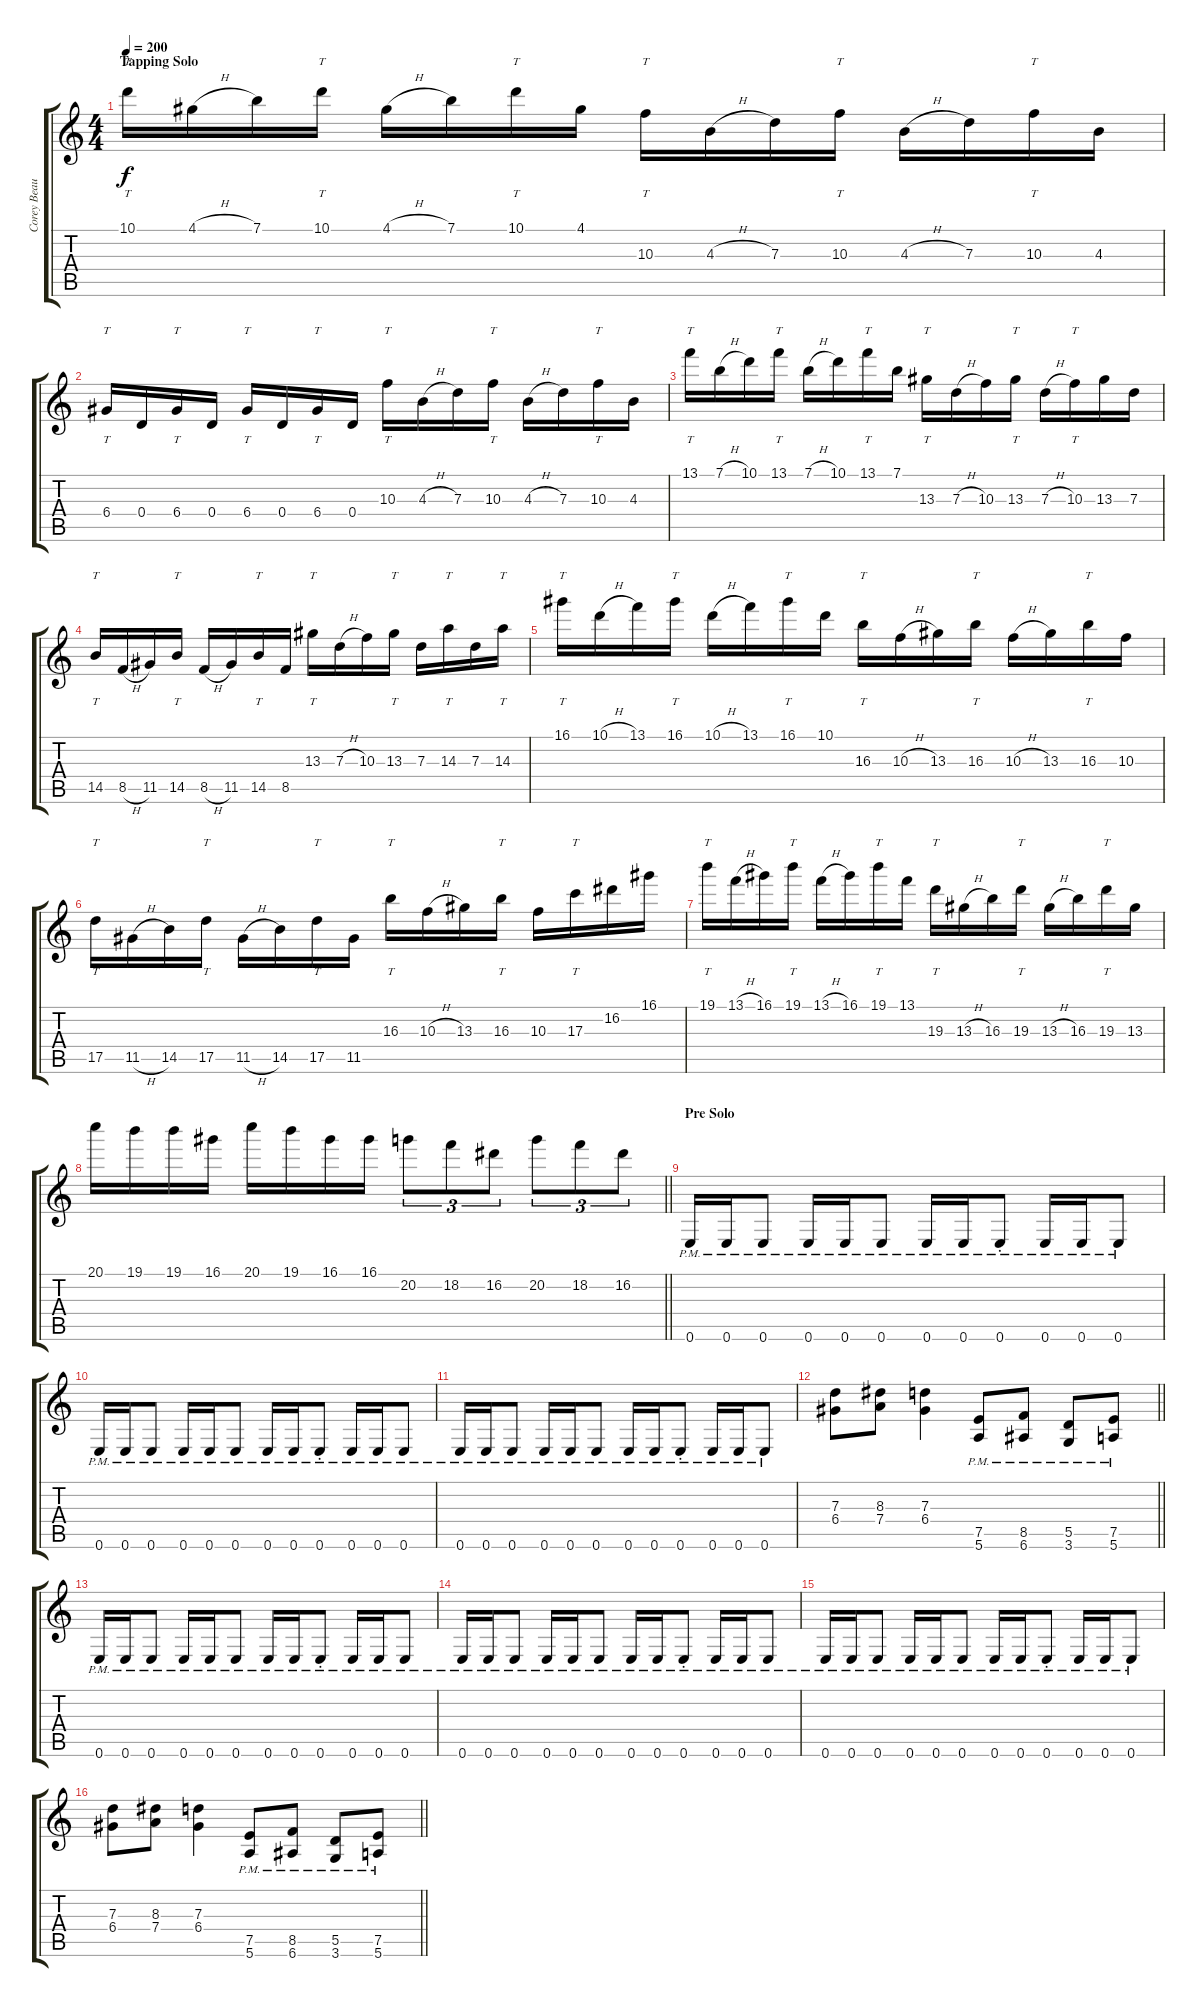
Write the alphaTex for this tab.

\track ("Corey Beaulieu" "Corey Beau") {instrument distortionguitar}
\staff {score tabs}
\tuning (E4 B3 G3 D3 A2 E2) {hide}
\ts (4 4)
\section ("" "Tapping Solo")
\tempo 200
\clef g2
\ks c
10.1.16{tt dy f volume 11} 4.1{h}.16 7.1.16 10.1.16{tt} 4.1{h}.16 7.1.16 10.1.16{tt} 4.1.16 10.3.16{tt} 4.3{h}.16 7.3.16 10.3.16{tt} 4.3{h}.16 7.3.16 10.3.16{tt} 4.3.16 |
6.4.16{tt} 0.4.16 6.4.16{tt} 0.4.16 6.4.16{tt} 0.4.16 6.4.16{tt} 0.4.16 10.3.16{tt} 4.3{h}.16 7.3.16 10.3.16{tt} 4.3{h}.16 7.3.16 10.3.16{tt} 4.3.16 |
13.1.16{tt} 7.1{h}.16 10.1.16 13.1.16{tt} 7.1{h}.16 10.1.16 13.1.16{tt} 7.1.16 13.3.16{tt} 7.3{h}.16 10.3.16 13.3.16{tt} 7.3{h}.16 10.3.16{tt} 13.3.16 7.3.16 |
14.5.16{tt} 8.5{h}.16 11.5.16 14.5.16{tt} 8.5{h}.16 11.5.16 14.5.16{tt} 8.5.16 13.3.16{tt} 7.3{h}.16 10.3.16 13.3.16{tt} 7.3.16 14.3.16{tt} 7.3.16 14.3.16{tt} |
16.1.16{tt} 10.1{h}.16 13.1.16 16.1.16{tt} 10.1{h}.16 13.1.16 16.1.16{tt} 10.1.16 16.3.16{tt} 10.3{h}.16 13.3.16 16.3.16{tt} 10.3{h}.16 13.3.16 16.3.16{tt} 10.3.16 |
17.5.16{tt} 11.5{h}.16 14.5.16 17.5.16{tt} 11.5{h}.16 14.5.16 17.5.16{tt} 11.5.16 16.3.16{tt} 10.3{h}.16 13.3.16 16.3.16{tt} 10.3.16 17.3.16{tt} 16.2.16 16.1.16 |
19.1.16{tt} 13.1{h}.16 16.1.16 19.1.16{tt} 13.1{h}.16 16.1.16 19.1.16{tt} 13.1.16 19.3.16{tt} 13.3{h}.16 16.3.16 19.3.16{tt} 13.3{h}.16 16.3.16 19.3.16{tt} 13.3.16 |
\barLineRight lightlight
20.1.16 19.1.16 19.1.16 16.1.16 20.1.16 19.1.16 16.1.16 16.1.16 20.2.8{tu (3 2)} 18.2.8{tu (3 2)} 16.2.8{tu (3 2)} 20.2.8{tu (3 2)} 18.2.8{tu (3 2)} 16.2.8{tu (3 2)} |
\section ("" "Pre Solo")
0.6{pm}.16 0.6{pm}.16 0.6{pm}.8 0.6{pm}.16 0.6{pm}.16 0.6{pm}.8 0.6{pm}.16 0.6{pm}.16 0.6{pm st}.8 0.6{pm}.16 0.6{pm}.16 0.6{pm}.8 |
0.6{pm}.16 0.6{pm}.16 0.6{pm}.8 0.6{pm}.16 0.6{pm}.16 0.6{pm}.8 0.6{pm}.16 0.6{pm}.16 0.6{pm st}.8 0.6{pm}.16 0.6{pm}.16 0.6{pm}.8 |
0.6{pm}.16 0.6{pm}.16 0.6{pm}.8 0.6{pm}.16 0.6{pm}.16 0.6{pm}.8 0.6{pm}.16 0.6{pm}.16 0.6{pm st}.8 0.6{pm}.16 0.6{pm}.16 0.6{pm}.8 |
\barLineRight lightlight
(7.3 6.4).8 (8.3 7.4).8 (7.3 6.4).4 (7.5{pm} 5.6{pm}).8 (8.5{pm} 6.6{pm}).8 (5.5{pm} 3.6{pm}).8 (7.5{pm} 5.6{pm}).8 |
0.6{pm}.16 0.6{pm}.16 0.6{pm}.8 0.6{pm}.16 0.6{pm}.16 0.6{pm}.8 0.6{pm}.16 0.6{pm}.16 0.6{pm st}.8 0.6{pm}.16 0.6{pm}.16 0.6{pm}.8 |
0.6{pm}.16 0.6{pm}.16 0.6{pm}.8 0.6{pm}.16 0.6{pm}.16 0.6{pm}.8 0.6{pm}.16 0.6{pm}.16 0.6{pm st}.8 0.6{pm}.16 0.6{pm}.16 0.6{pm}.8 |
0.6{pm}.16 0.6{pm}.16 0.6{pm}.8 0.6{pm}.16 0.6{pm}.16 0.6{pm}.8 0.6{pm}.16 0.6{pm}.16 0.6{pm st}.8 0.6{pm}.16 0.6{pm}.16 0.6{pm}.8 |
\barLineRight lightlight
(7.3 6.4).8 (8.3 7.4).8 (7.3 6.4).4 (7.5{pm} 5.6{pm}).8 (8.5{pm} 6.6{pm}).8 (5.5{pm} 3.6{pm}).8 (7.5{pm} 5.6{pm}).8
